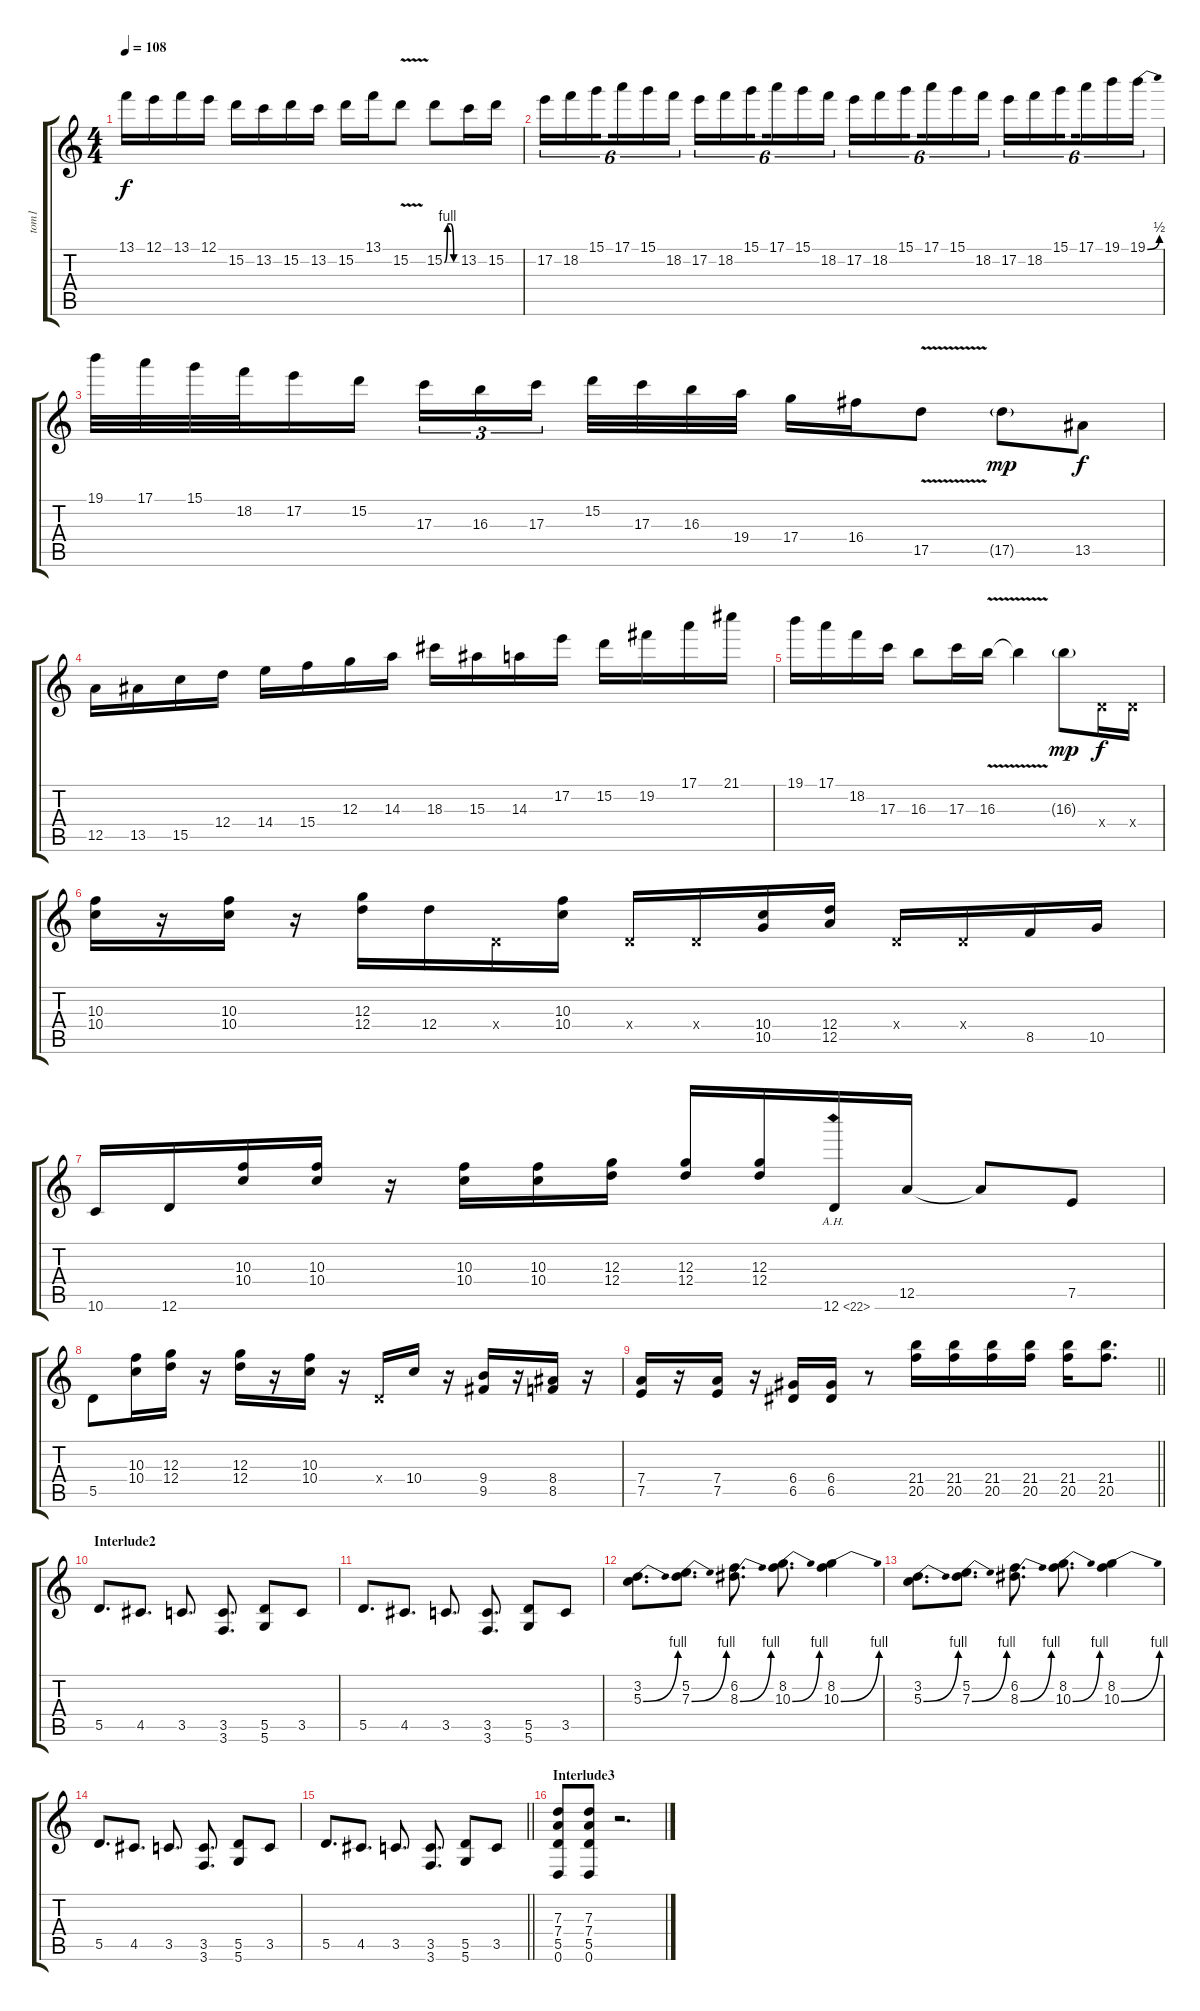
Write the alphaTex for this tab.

\track ("tom1" "tom1") {instrument distortionguitar}
\staff {score tabs}
\tuning (E4 B3 G3 D3 A2 D2) {hide}
\ts (4 4)
\tempo 108
\clef g2
\ks c
13.1.16{dy f} 12.1.16 13.1.16 12.1.16 15.2.16 13.2.16 15.2.16 13.2.16 15.2.16 13.1.16 15.2{v}.8 15.2{be (custom 0 0 15 4 30 4 45 0 60 0)}.8 13.2.16 15.2.16 |
17.2.16{tu (6 4)} 18.2.16{tu (6 4)} 15.1.16{tu (6 4) beam splitsecondary} 17.1.16{tu (6 4)} 15.1.16{tu (6 4)} 18.2.16{tu (6 4)} 17.2.16{tu (6 4)} 18.2.16{tu (6 4)} 15.1.16{tu (6 4) beam splitsecondary} 17.1.16{tu (6 4)} 15.1.16{tu (6 4)} 18.2.16{tu (6 4)} 17.2.16{tu (6 4)} 18.2.16{tu (6 4)} 15.1.16{tu (6 4) beam splitsecondary} 17.1.16{tu (6 4)} 15.1.16{tu (6 4)} 18.2.16{tu (6 4)} 17.2.16{tu (6 4)} 18.2.16{tu (6 4)} 15.1.16{tu (6 4) beam splitsecondary} 17.1.16{tu (6 4)} 19.1.16{tu (6 4)} 19.1{be (bend 0 0 60 2)}.16{tu (6 4)} |
19.1.32 17.1.32 15.1.32 18.2.32 17.2.16 15.2.16 17.3.16{tu (3 2)} 16.3.16{tu (3 2)} 17.3.16{tu (3 2) beam splitsecondary} 15.2.32 17.3.32 16.3.32 19.4.32 17.4.16 16.4.16 17.5{v}.8 17.5{g}.8{dy mp} 13.5.8{dy f} |
12.5.16 13.5.16 15.5.16 12.4.16 14.4.16 15.4.16 12.3.16 14.3.16 18.3.16 15.3.16 14.3.16 17.2.16 15.2.16 19.2.16 17.1.16 21.1.16 |
19.1.16 17.1.16 18.2.16 17.3.16 16.3.8 17.3.16 16.3{v}.16 16.3{t}.4 16.3{g}.8{dy mp} 0.4{x}.16{dy f} 0.4{x}.16 |
(10.3 10.4).16 r.16 (10.3 10.4).16 r.16 (12.3 12.4).16 12.4.16 0.4{x}.16 (10.3 10.4).16 0.4{x}.16 0.4{x}.16 (10.4 10.5).16 (12.4 12.5).16 0.4{x}.16 0.4{x}.16 8.5.16 10.5.16 |
10.6.16 12.6.16 (10.3 10.4).16 (10.3 10.4).16 r.16 (10.3 10.4).16 (10.3 10.4).16 (12.3 12.4).16 (12.3 12.4).16 (12.3 12.4).16 12.6{ah 10}.16 12.5.16 12.5{t}.8 7.5.8 |
5.5.8 (10.3 10.4).16 (12.3 12.4).16 r.16 (12.3 12.4).16 r.16 (10.3 10.4).16 r.16 0.4{x}.16 10.4.16 r.16 (9.4 9.5).16 r.16 (8.4 8.5).16 r.16 |
\barLineRight lightlight
(7.4 7.5).16 r.16 (7.4 7.5).16 r.16 (6.4 6.5).16 (6.4 6.5).16 r.8 (21.4 20.5).16 (21.4 20.5).16 (21.4 20.5).16 (21.4 20.5).16 (21.4 20.5).16 (21.4 20.5).8{d} |
\section ("" "Interlude2")
5.5.8{d} 4.5.8{d} 3.5.8{d} (3.5 3.6).8{d} (5.5 5.6).8 3.5.8 |
5.5.8{d} 4.5.8{d} 3.5.8{d} (3.5 3.6).8{d} (5.5 5.6).8 3.5.8 |
(3.2 5.3{be (bend 0 0 60 4)}).8{d} (5.2 7.3{be (bend 0 0 60 4)}).8{d} (6.2 8.3{be (bend 0 0 60 4)}).8{d} (8.2 10.3{be (bend 0 0 60 4)}).8{d} (8.2 10.3{be (bend 0 0 60 4)}).4 |
(3.2 5.3{be (bend 0 0 60 4)}).8{d} (5.2 7.3{be (bend 0 0 60 4)}).8{d} (6.2 8.3{be (bend 0 0 60 4)}).8{d} (8.2 10.3{be (bend 0 0 60 4)}).8{d} (8.2 10.3{be (bend 0 0 60 4)}).4 |
5.5.8{d} 4.5.8{d} 3.5.8{d} (3.5 3.6).8{d} (5.5 5.6).8 3.5.8 |
\barLineRight lightlight
5.5.8{d} 4.5.8{d} 3.5.8{d} (3.5 3.6).8{d} (5.5 5.6).8 3.5.8 |
\section ("" "Interlude3")
(7.3 7.4 5.5 0.6).8 (7.3 7.4 5.5 0.6).8 r.2{d}
